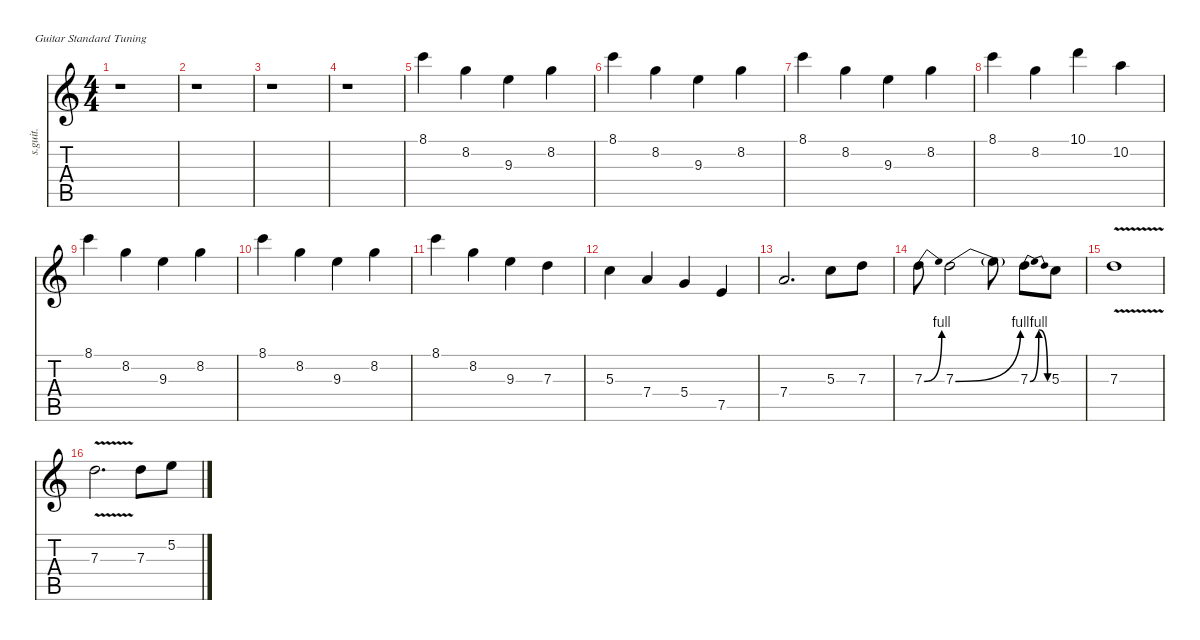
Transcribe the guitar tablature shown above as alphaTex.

\defaultSystemsLayout 4
\hideDynamics
\bracketExtendMode nobrackets
\track ("" "s.guit.") {instrument distortionguitar}
\staff {score tabs}
\tuning (E4 B3 G3 D3 A2 E2)
\ts (4 4)
\tempo (160 hide)
\clef g2
\ks c
r.1{dy f} |
r.1 |
r.1 |
r.1 |
8.1.4 8.2.4 9.3.4 8.2.4 |
8.1.4 8.2.4 9.3.4 8.2.4 |
8.1.4 8.2.4 9.3.4 8.2.4 |
8.1.4 8.2.4 10.1.4 10.2.4 |
8.1.4 8.2.4 9.3.4 8.2.4 |
8.1.4 8.2.4 9.3.4 8.2.4 |
8.1.4 8.2.4 9.3.4 7.3.4 |
5.3.4 7.4.4 5.4.4 7.5.4 |
7.4.2{d} 5.3.8 7.3.8 |
7.3{be (bend 0 0 60 4)}.8 7.3{be (bend 0 0 60 4)}.2 7.3{t}.8 7.3{be (bendrelease 0 0 30 4 30 4 60 0)}.8 5.3.8 |
7.3{v}.1 |
7.3{v}.2{d} 7.3.8 5.2.8
